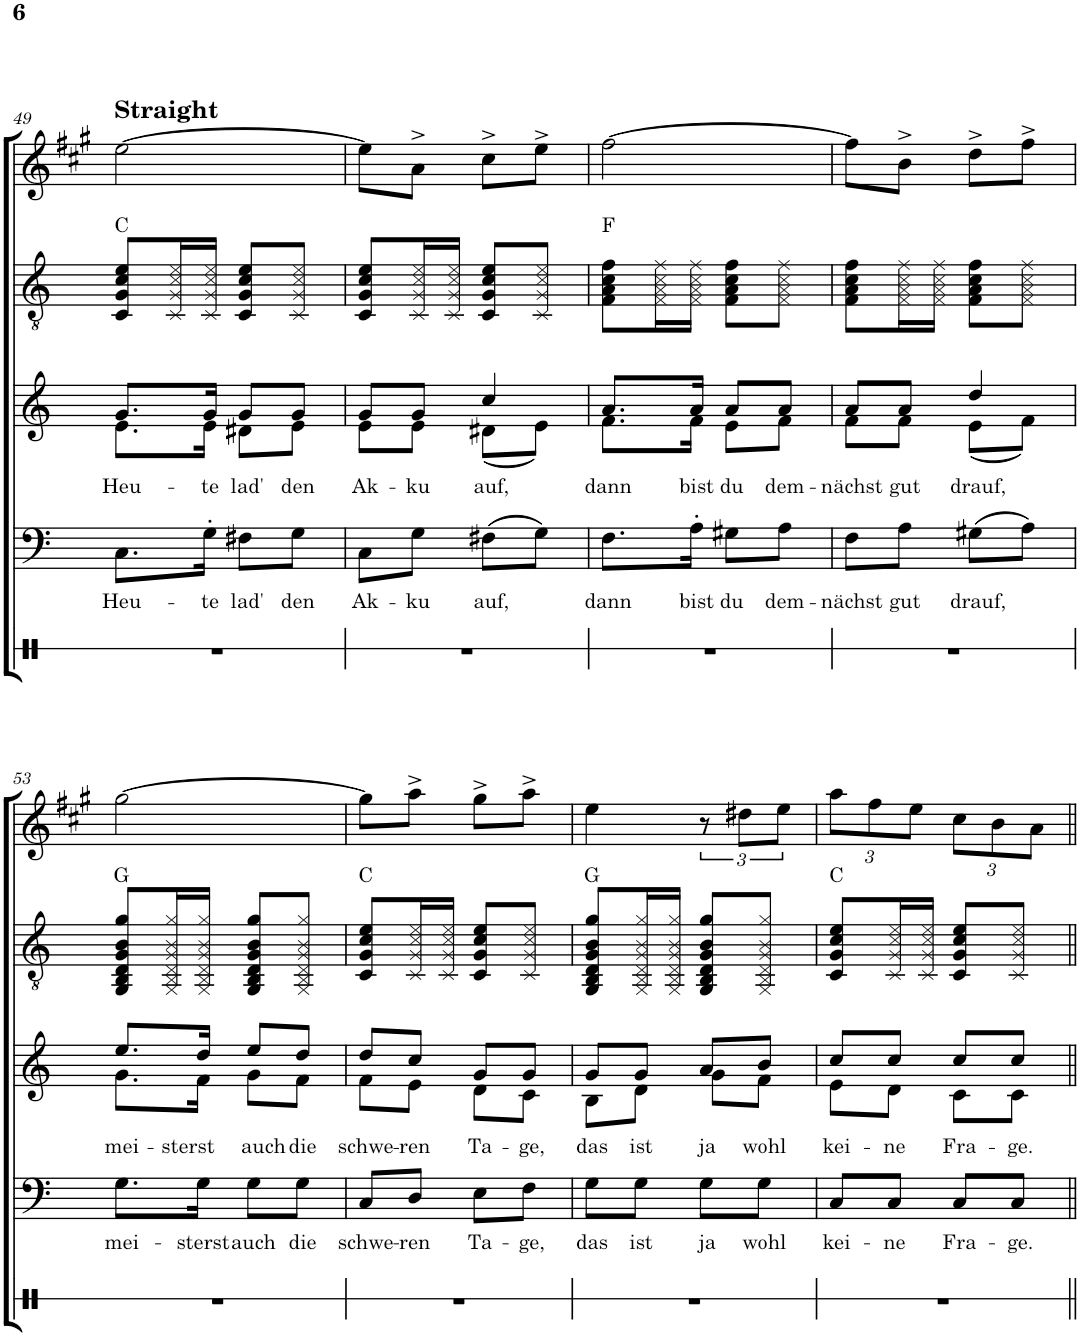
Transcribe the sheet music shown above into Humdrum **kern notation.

**kern	**kern	**text	**kern	**text	**kern	**harte	**kern
*part5	*part4	*part4	*part3	*part3	*part2	*part2	*part1
*staff5	*staff4	*staff4	*staff3	*staff3	*staff2	*	*staff1
*I"Holzblöcke	*I"Männer	*	*I"Frauen	*	*I"Akustische Gitarre	*	*I"Altsaxophon
*	*	*	*	*	*I'Ac Gtr	*	*I'A Sax
!!LO:PB:g=z
*clefX	*clefF4	*	*clefG2	*	*clefGv2	*	*clefG2
*	*	*	*	*	*	*	*Trd5c9
*k[]	*k[]	*	*k[]	*	*k[]	*	*k[f#c#g#]
*M2/4	*M2/4	*	*M2/4	*	*M2/4	*	*M2/4
=49	=49	=49	=49	=49	=49	=49	=49
!	!	!	!	!	!	!	!LO:TX:a:B:t=Straight
!	!	!LO:LY:b	!	!LO:LY:b	!	!	!
*	*	*	*^	*	*	*	*
2r	8.C\L	Heu-	8.g/L	8.e\L	Heu-	8C/ 8G/ 8c/ 8e/L	C:maj	[2ee\
.	.	.	.	.	.	16C/ 16G/ 16c/ 16e/L	.	.
!	!	!LO:LY:b	!	!	!LO:LY:b	!	!	!
.	16G'\Jk	-te	16g/Jk	16e\Jk	-te	16C/ 16G/ 16c/ 16e/JJ	.	.
!	!	!LO:LY:b	!	!	!LO:LY:b	!	!	!
.	8F#X\L	lad'	8g/L	8d#X\L	lad'	8C/ 8G/ 8c/ 8e/L	.	.
!	!	!LO:LY:b	!	!	!LO:LY:b	!	!	!
.	8G\J	den	8g/J	8e\J	den	8C/ 8G/ 8c/ 8e/J	.	.
=50	=50	=50	=50	=50	=50	=50	=50	=50
!	!	!LO:LY:b	!	!	!LO:LY:b	!	!	!
2r	8C\L	Ak-	8g/L	8e\L	Ak-	8C/ 8G/ 8c/ 8e/L	.	8ee\L]
!	!	!LO:LY:b	!	!	!LO:LY:b	!	!	!
.	8G\J	-ku	8g/J	8e\J	-ku	16C/ 16G/ 16c/ 16e/L	.	8a^\J
.	.	.	.	.	.	16C/ 16G/ 16c/ 16e/JJ	.	.
!	!	!LO:LY:b	!	!	!LO:LY:b	!	!	!
.	(8F#X\L	auf,	4cc/	(8d#X\L	auf,	8C/ 8G/ 8c/ 8e/L	.	8cc#^\L
.	8G\J)	.	.	8e\J)	.	8C/ 8G/ 8c/ 8e/J	.	8ee^\J
=51	=51	=51	=51	=51	=51	=51	=51	=51
!	!	!LO:LY:b	!	!	!LO:LY:b	!	!	!
2r	8.F\L	dann	8.a/L	8.f\L	dann	8F\ 8A\ 8c\ 8f\L	F:maj	[2ff#\
.	.	.	.	.	.	16F\ 16A\ 16c\ 16f\L	.	.
!	!	!LO:LY:b	!	!	!LO:LY:b	!	!	!
.	16A'\Jk	bist	16a/Jk	16f\Jk	bist	16F\ 16A\ 16c\ 16f\JJ	.	.
!	!	!LO:LY:b	!	!	!LO:LY:b	!	!	!
.	8G#X\L	du	8a/L	8e\L	du	8F\ 8A\ 8c\ 8f\L	.	.
!	!	!LO:LY:b	!	!	!LO:LY:b	!	!	!
.	8A\J	dem-	8a/J	8f\J	dem-	8F\ 8A\ 8c\ 8f\J	.	.
=52	=52	=52	=52	=52	=52	=52	=52	=52
!	!	!LO:LY:b	!	!	!LO:LY:b	!	!	!
2r	8F\L	-nächst	8a/L	8f\L	-nächst	8F\ 8A\ 8c\ 8f\L	.	8ff#\L]
!	!	!LO:LY:b	!	!	!LO:LY:b	!	!	!
.	8A\J	gut	8a/J	8f\J	gut	16F\ 16A\ 16c\ 16f\L	.	8b^\J
.	.	.	.	.	.	16F\ 16A\ 16c\ 16f\JJ	.	.
!	!	!LO:LY:b	!	!	!LO:LY:b	!	!	!
.	(8G#X\L	drauf,	4dd/	(8e\L	drauf,	8F\ 8A\ 8c\ 8f\L	.	8dd^\L
.	8A\J)	.	.	8f\J)	.	8F\ 8A\ 8c\ 8f\J	.	8ff#^\J
!!LO:LB:g=z
=53	=53	=53	=53	=53	=53	=53	=53	=53
!	!	!LO:LY:b	!	!	!LO:LY:b	!	!	!
2r	8.G\L	mei-	8.ee/L	8.g\L	mei-	8GG/ 8BB/ 8D/ 8G/ 8B/ 8g/L	G:maj	[2gg#\
.	.	.	.	.	.	16GG/ 16BB/ 16D/ 16G/ 16B/ 16g/L	.	.
!	!	!LO:LY:b	!	!	!LO:LY:b	!	!	!
.	16G\Jk	-sterst	16dd/Jk	16f\Jk	-sterst	16GG/ 16BB/ 16D/ 16G/ 16B/ 16g/JJ	.	.
!	!	!LO:LY:b	!	!	!LO:LY:b	!	!	!
.	8G\L	auch	8ee/L	8g\L	auch	8GG/ 8BB/ 8D/ 8G/ 8B/ 8g/L	.	.
!	!	!LO:LY:b	!	!	!LO:LY:b	!	!	!
.	8G\J	die	8dd/J	8f\J	die	8GG/ 8BB/ 8D/ 8G/ 8B/ 8g/J	.	.
=54	=54	=54	=54	=54	=54	=54	=54	=54
!	!	!LO:LY:b	!	!	!LO:LY:b	!	!	!
2r	8C/L	schwe-	8dd/L	8f\L	schwe-	8C/ 8G/ 8c/ 8e/L	C:maj	8gg#\L]
!	!	!LO:LY:b	!	!	!LO:LY:b	!	!	!
.	8D/J	-ren	8cc/J	8e\J	-ren	16C/ 16G/ 16c/ 16e/L	.	8aa^\J
.	.	.	.	.	.	16C/ 16G/ 16c/ 16e/JJ	.	.
!	!	!LO:LY:b	!	!	!LO:LY:b	!	!	!
.	8E\L	Ta-	8g/L	8d\L	Ta-	8C/ 8G/ 8c/ 8e/L	.	8gg#^\L
!	!	!LO:LY:b	!	!	!LO:LY:b	!	!	!
.	8F\J	-ge,	8g/J	8c\J	-ge,	8C/ 8G/ 8c/ 8e/J	.	8aa^\J
=55	=55	=55	=55	=55	=55	=55	=55	=55
!	!	!LO:LY:b	!	!	!LO:LY:b	!	!	!
2r	8G\L	das	8g/L	8B\L	das	8GG/ 8BB/ 8D/ 8G/ 8B/ 8g/L	G:maj	4ee\
!	!	!LO:LY:b	!	!	!LO:LY:b	!	!	!
.	8G\J	ist	8g/J	8d\J	ist	16GG/ 16BB/ 16D/ 16G/ 16B/ 16g/L	.	.
.	.	.	.	.	.	16GG/ 16BB/ 16D/ 16G/ 16B/ 16g/JJ	.	.
!	!	!LO:LY:b	!	!	!LO:LY:b	!	!	!
.	8G\L	ja	8a/L	8g\L	ja	8GG/ 8BB/ 8D/ 8G/ 8B/ 8g/L	.	12r
.	.	.	.	.	.	.	.	12dd#X\L
!	!	!LO:LY:b	!	!	!LO:LY:b	!	!	!
.	8G\J	wohl	8b/J	8f\J	wohl	8GG/ 8BB/ 8D/ 8G/ 8B/ 8g/J	.	.
.	.	.	.	.	.	.	.	12ee\J
=56	=56	=56	=56	=56	=56	=56	=56	=56
!	!	!LO:LY:b	!	!	!LO:LY:b	!	!	!
*	*	*	*	*	*	*	*	*Xbrackettup
2r	8C/L	kei-	8cc/L	8e\L	kei-	8C/ 8G/ 8c/ 8e/L	C:maj	12aa\L
.	.	.	.	.	.	.	.	12ff#\
!	!	!LO:LY:b	!	!	!LO:LY:b	!	!	!
.	8C/J	-ne	8cc/J	8d\J	-ne	16C/ 16G/ 16c/ 16e/L	.	.
.	.	.	.	.	.	.	.	12ee\J
.	.	.	.	.	.	16C/ 16G/ 16c/ 16e/JJ	.	.
!	!	!LO:LY:b	!	!	!LO:LY:b	!	!	!
.	8C/L	Fra-	8cc/L	8c\L	Fra-	8C/ 8G/ 8c/ 8e/L	.	12cc#\L
.	.	.	.	.	.	.	.	12b\
!	!	!LO:LY:b	!	!	!LO:LY:b	!	!	!
.	8C/J	-ge.	8cc/J	8c\J	-ge.	8C/ 8G/ 8c/ 8e/J	.	.
.	.	.	.	.	.	.	.	12a\J
*	*	*	*v	*v	*	*	*	*
=||	=||	=||	=||	=||	=||	=||	=||
*-	*-	*-	*-	*-	*-	*-	*-
